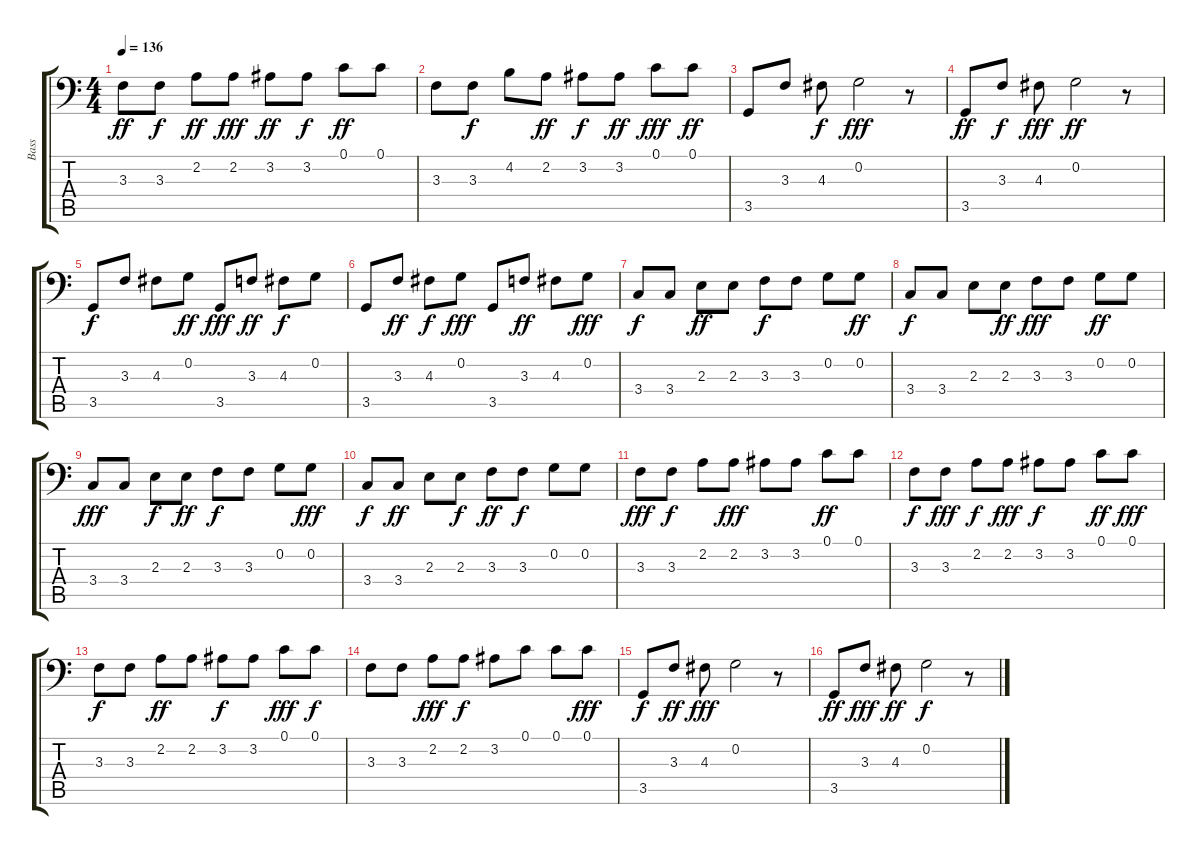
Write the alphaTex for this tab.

\track ("Bass" "Bass") {instrument electricbassfinger}
\staff {score tabs}
\tuning (C3 G2 D2 A1 E1 B0) {hide}
\ts (4 4)
\tempo 136
\clef f4
\ks c
3.3.8{dy ff} 3.3.8{dy f} 2.2.8{dy ff} 2.2.8{dy fff} 3.2.8{dy ff} 3.2.8{dy f} 0.1.8{dy ff} 0.1.8 |
3.3.8 3.3.8{dy f} 4.2.8 2.2.8{dy ff} 3.2.8{dy f} 3.2.8{dy ff} 0.1.8{dy fff} 0.1.8{dy ff} |
3.5.8 3.3.8 4.3.8{dy f} 0.2.2{dy fff} r.8 |
3.5.8{dy ff} 3.3.8{dy f} 4.3.8{dy fff} 0.2.2{dy ff} r.8 |
3.5.8{dy f} 3.3.8 4.3.8 0.2.8{dy ff} 3.5.8{dy fff} 3.3.8{dy ff} 4.3.8{dy f} 0.2.8 |
3.5.8 3.3.8{dy ff} 4.3.8{dy f} 0.2.8{dy fff} 3.5.8 3.3.8{dy ff} 4.3.8 0.2.8{dy fff} |
3.4.8{dy f} 3.4.8 2.3.8{dy ff} 2.3.8 3.3.8{dy f} 3.3.8 0.2.8 0.2.8{dy ff} |
3.4.8{dy f} 3.4.8 2.3.8 2.3.8{dy ff} 3.3.8{dy fff} 3.3.8 0.2.8{dy ff} 0.2.8 |
3.4.8{dy fff} 3.4.8 2.3.8{dy f} 2.3.8{dy ff} 3.3.8{dy f} 3.3.8 0.2.8 0.2.8{dy fff} |
3.4.8{dy f} 3.4.8{dy ff} 2.3.8 2.3.8{dy f} 3.3.8{dy ff} 3.3.8{dy f} 0.2.8 0.2.8 |
3.3.8{dy fff} 3.3.8{dy f} 2.2.8 2.2.8{dy fff} 3.2.8 3.2.8 0.1.8{dy ff} 0.1.8 |
3.3.8{dy f} 3.3.8{dy fff} 2.2.8{dy f} 2.2.8{dy fff} 3.2.8{dy f} 3.2.8 0.1.8{dy ff} 0.1.8{dy fff} |
3.3.8{dy f} 3.3.8 2.2.8{dy ff} 2.2.8 3.2.8{dy f} 3.2.8 0.1.8{dy fff} 0.1.8{dy f} |
3.3.8 3.3.8 2.2.8{dy fff} 2.2.8{dy f} 3.2.8 0.1.8 0.1.8 0.1.8{dy fff} |
3.5.8{dy f} 3.3.8{dy ff} 4.3.8{dy fff} 0.2.2 r.8 |
3.5.8{dy ff} 3.3.8{dy fff} 4.3.8{dy ff} 0.2.2{dy f} r.8
